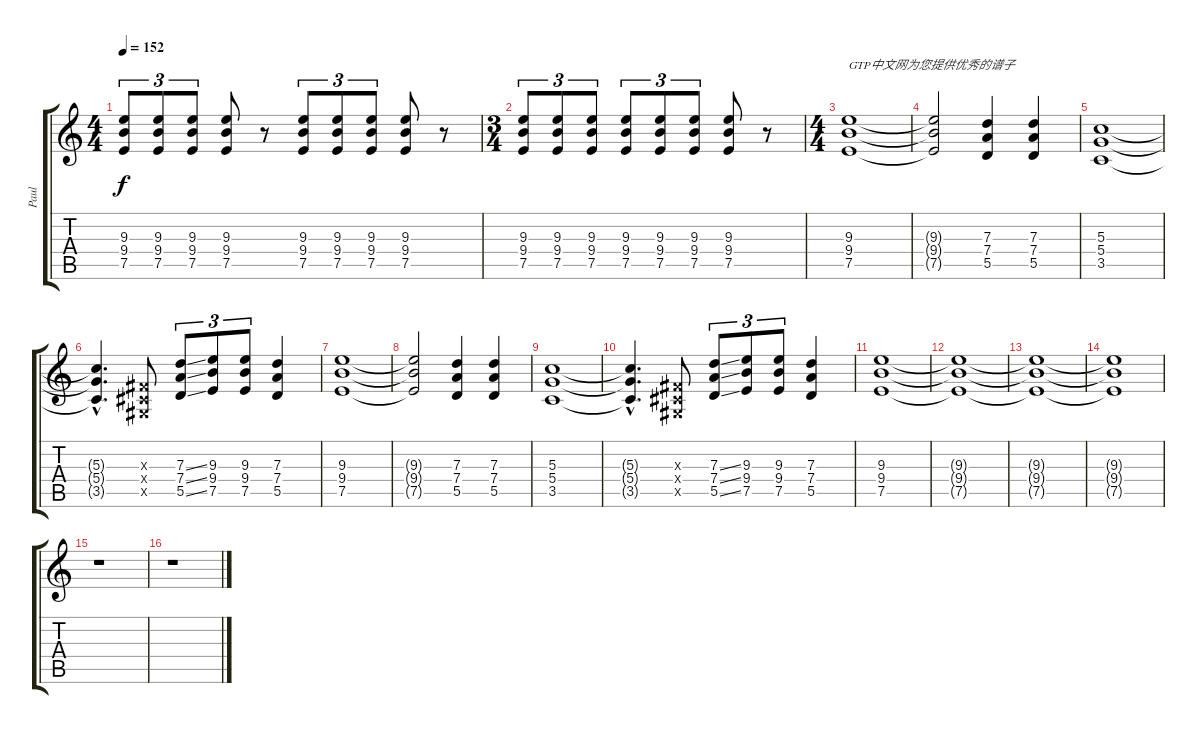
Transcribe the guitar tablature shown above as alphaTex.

\track ("Paul" "Paul") {instrument electricguitarmuted}
\staff {score tabs}
\tuning (E4 B3 G3 D3 A2 E2) {hide}
\ts (4 4)
\tempo 152
\clef g2
\ks c
(9.3 9.4 7.5).8{tu (3 2) dy f instrument electricguitarmuted} (9.3 9.4 7.5).8{tu (3 2)} (9.3 9.4 7.5).8{tu (3 2)} (9.3 9.4 7.5).8 r.8 (9.3 9.4 7.5).8{tu (3 2)} (9.3 9.4 7.5).8{tu (3 2)} (9.3 9.4 7.5).8{tu (3 2)} (9.3 9.4 7.5).8 r.8 |
\ts (3 4)
(9.3 9.4 7.5).8{tu (3 2)} (9.3 9.4 7.5).8{tu (3 2)} (9.3 9.4 7.5).8{tu (3 2)} (9.3 9.4 7.5).8{tu (3 2)} (9.3 9.4 7.5).8{tu (3 2)} (9.3 9.4 7.5).8{tu (3 2)} (9.3 9.4 7.5).8 r.8 |
\ts (4 4)
(9.3 9.4 7.5).1{txt "GTP中文网为您提供优秀的谱子"} |
(9.3{t} 9.4{t} 7.5{t}).2 (7.3 7.4 5.5).4 (7.3 7.4 5.5).4 |
(5.3 5.4 3.5).1 |
(5.3{hac t} 5.4{hac t} 3.5{hac t}).4{d} (-1.3{x} -1.4{x} -1.5{x}).8 (7.3{ss} 7.4{ss} 5.5{ss}).8{tu (3 2)} (9.3 9.4 7.5).8{tu (3 2)} (9.3 9.4 7.5).8{tu (3 2)} (7.3 7.4 5.5).4 |
(9.3 9.4 7.5).1 |
(9.3{t} 9.4{t} 7.5{t}).2 (7.3 7.4 5.5).4 (7.3 7.4 5.5).4 |
(5.3 5.4 3.5).1 |
(5.3{hac t} 5.4{hac t} 3.5{hac t}).4{d} (-1.3{x} -1.4{x} -1.5{x}).8 (7.3{ss} 7.4{ss} 5.5{ss}).8{tu (3 2)} (9.3 9.4 7.5).8{tu (3 2)} (9.3 9.4 7.5).8{tu (3 2)} (7.3 7.4 5.5).4 |
(9.3 9.4 7.5).1 |
(9.3{t} 9.4{t} 7.5{t}).1 |
(9.3{t} 9.4{t} 7.5{t}).1 |
(9.3{t} 9.4{t} 7.5{t}).1 |
r.1 |
r.1
